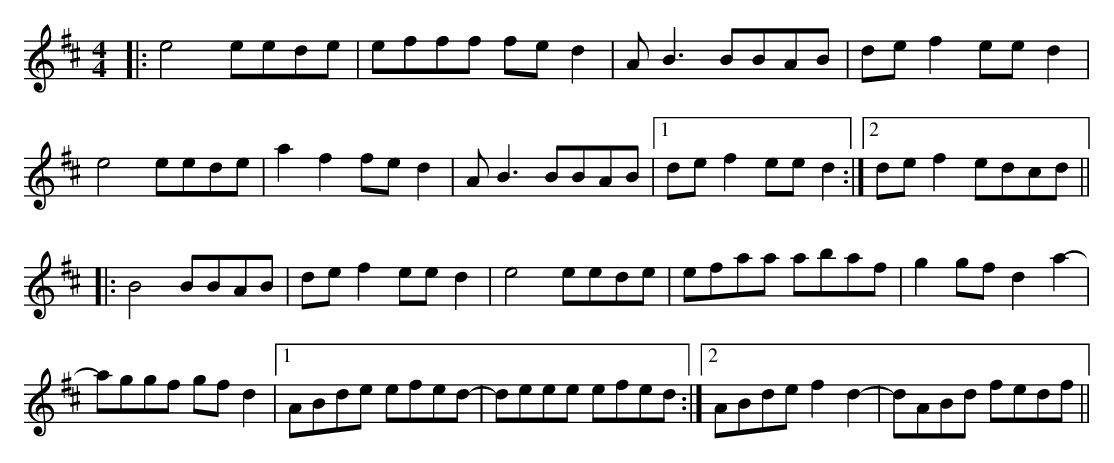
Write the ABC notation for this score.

X:1
M:4/4
K:D
|:e4 eede|efff fed2|AB3 BBAB|def2 eed2|
e4 eede|a2f2 fed2|AB3 BBAB|1 def2 eed2:|2 def2 edcd||
|:B4 BBAB|def2 eed2|e4 eede|efaa abaf|g2gf d2a2-|
aggf gfd2|1 ABde efed-|deee efed:|2 ABde f2d2-|dABd fedf||
